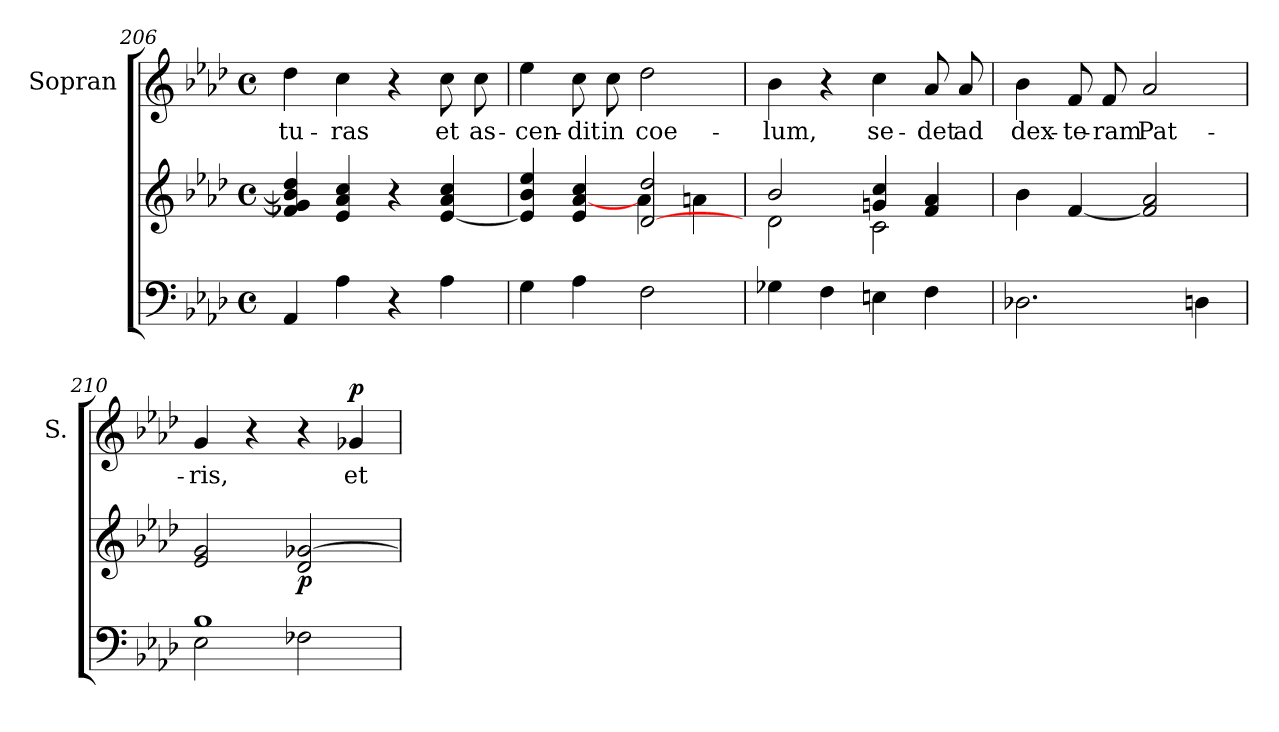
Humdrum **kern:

**kern	**kern	**dynam	**kern	**text	**dynam
*part2	*part2	*part2	*part1	*part1	*part1
*staff3	*staff2	*staff2/3	*staff1	*staff1	*staff1
*	*	*	*I"Sopran	*	*
*	*	*	*I'S.	*	*
!!LO:LB:g=z
*clefF4	*clefG2	*	*clefG2	*	*
*k[b-e-a-d-]	*k[b-e-a-d-]	*	*k[b-e-a-d-]	*	*
*A-:	*A-:	*	*A-:	*	*
*M4/4	*M4/4	*	*M4/4	*	*
*met(c)	*met(c)	*	*met(c)	*	*
=206	=206	=206	=206	=206	=206
!	!	!	!	!LO:LY:b	!
4AA-/	4f-X/ 4g/] 4b-/] 4dd-/	.	4dd-\	-tu-	.
!	!	!	!	!LO:LY:b	!
4A-\	4e-/ 4a-/ 4cc/	.	4cc\	-ras	.
4r	4r	.	4r	.	.
!	!	!	!	!LO:LY:b	!
4A-\	[<4e-/ 4a-/ 4cc/	.	8cc\	et	.
!	!	!	!	!LO:LY:b	!
.	.	.	8cc\	as-	.
=207	=207	=207	=207	=207	=207
*	*^	*	*	*	*
!	!	!	!	!	!LO:LY:b	!
4G\	4e-/] 4b-/ 4ee-/	2ryy	.	4ee-\	-cen-	.
!	!	!	!	!	!LO:LY:b	!
4A-\	4e-/ [<4a-/ 4cc/	.	.	8cc\	-dit	.
!	!	!	!	!	!LO:LY:b	!
.	.	.	.	8cc\	in	.
!	!	!	!	!	!LO:LY:b	!
2F\	[<2d-/ 2dd-/	4a-\	.	2dd-\	coe-	.
.	.	4an\	.	.	.	.
=208	=208	=208	=208	=208	=208	=208
!	!	!	!	!	!LO:LY:b	!
4G-X\	2b-/	2d-\	.	4b-\	-lum,	.
4F\	.	.	.	4r	.	.
!	!	!	!	!	!LO:LY:b	!
4En\	4gn/ 4cc/	2c\	.	4cc\	se-	.
!	!	!	!	!	!LO:LY:b	!
4F\	4f/ 4a-/	.	.	8a-/	-det	.
!	!	!	!	!	!LO:LY:b	!
.	.	.	.	8a-/	ad	.
*	*v	*v	*	*	*	*
=209	=209	=209	=209	=209	=209
!	!	!	!	!LO:LY:b	!
2.D-X\	4b-\	.	4b-\	dex-	.
!	!	!	!	!LO:LY:b	!
.	[4f/	.	8f/	-te-	.
!	!	!	!	!LO:LY:b	!
.	.	.	8f/	-ram	.
!	!	!	!	!LO:LY:b	!
.	2f/] 2a-/	.	2a-/	Pat-	.
4Dn\	.	.	.	.	.
=210	=210	=210	=210	=210	=210
*^	*	*	*	*	*
!	!	!	!	!	!LO:LY:b	!
1B-	2E-\	2e-/ 2g/	.	4g/	-ris,	.
.	.	.	.	4r	.	.
!	!	!	!LO:DY:b	!	!	!
.	2F-X\	2d-/ [>2g-X/	p	4r	.	.
!	!	!	!	!	!LO:LY:b	!LO:DY:a
.	.	.	.	4g-X/	et	p
*v	*v	*	*	*	*	*
=	=	=	=	=	=
*-	*-	*-	*-	*-	*-
